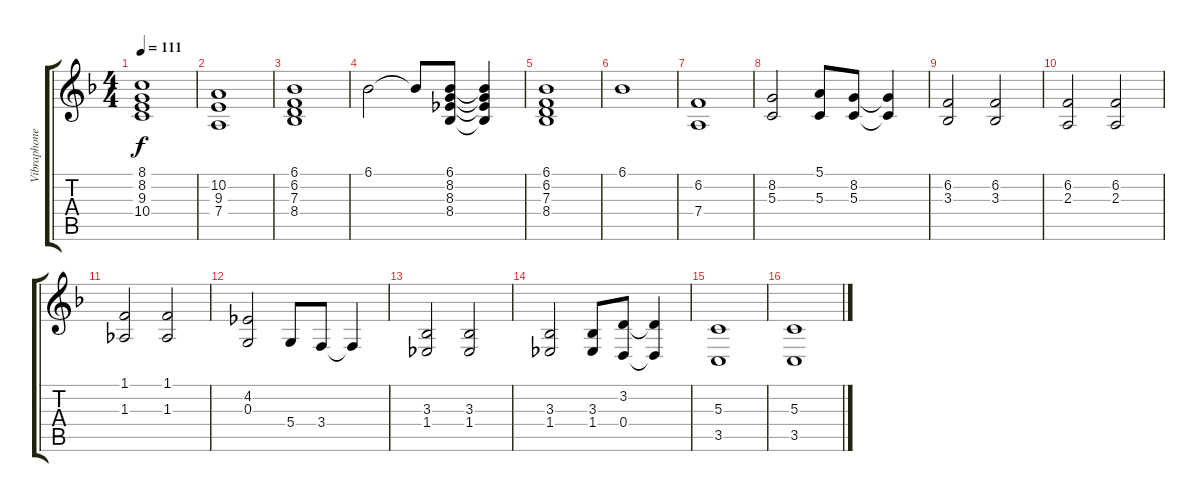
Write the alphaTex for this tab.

\track ("Vibraphone" "Vibraphone") {instrument vibraphone}
\staff {score tabs}
\tuning (E4 B3 G3 D3 A2 E2) {hide}
\ts (4 4)
\tempo 111
\clef g2
\ks f
(8.1 8.2 9.3 10.4).1{dy f} |
(10.2 9.3 7.4).1 |
(6.1 6.2 7.3 8.4).1 |
6.1.2 6.1{t}.8 (6.1 8.2 8.3 8.4).8 (6.1{t} 8.2{t} 8.3{t} 8.4{t}).4 |
(6.1 6.2 7.3 8.4).1 |
6.1.1 |
(6.2 7.4).1 |
(8.2 5.3).2 (5.1 5.3).8 (8.2 5.3).8 (8.2{t} 5.3{t}).4 |
(6.2 3.3).2 (6.2 3.3).2 |
(6.2 2.3).2 (6.2 2.3).2 |
(1.1 1.3).2 (1.1 1.3).2 |
(4.2 0.3).2 5.4.8 3.4.8 3.4{t}.4 |
(3.3 1.4).2 (3.3 1.4).2 |
(3.3 1.4).2 (3.3 1.4).8 (3.2 0.4).8 (3.2{t} 0.4{t}).4 |
(5.3 3.5).1 |
(5.3 3.5).1
